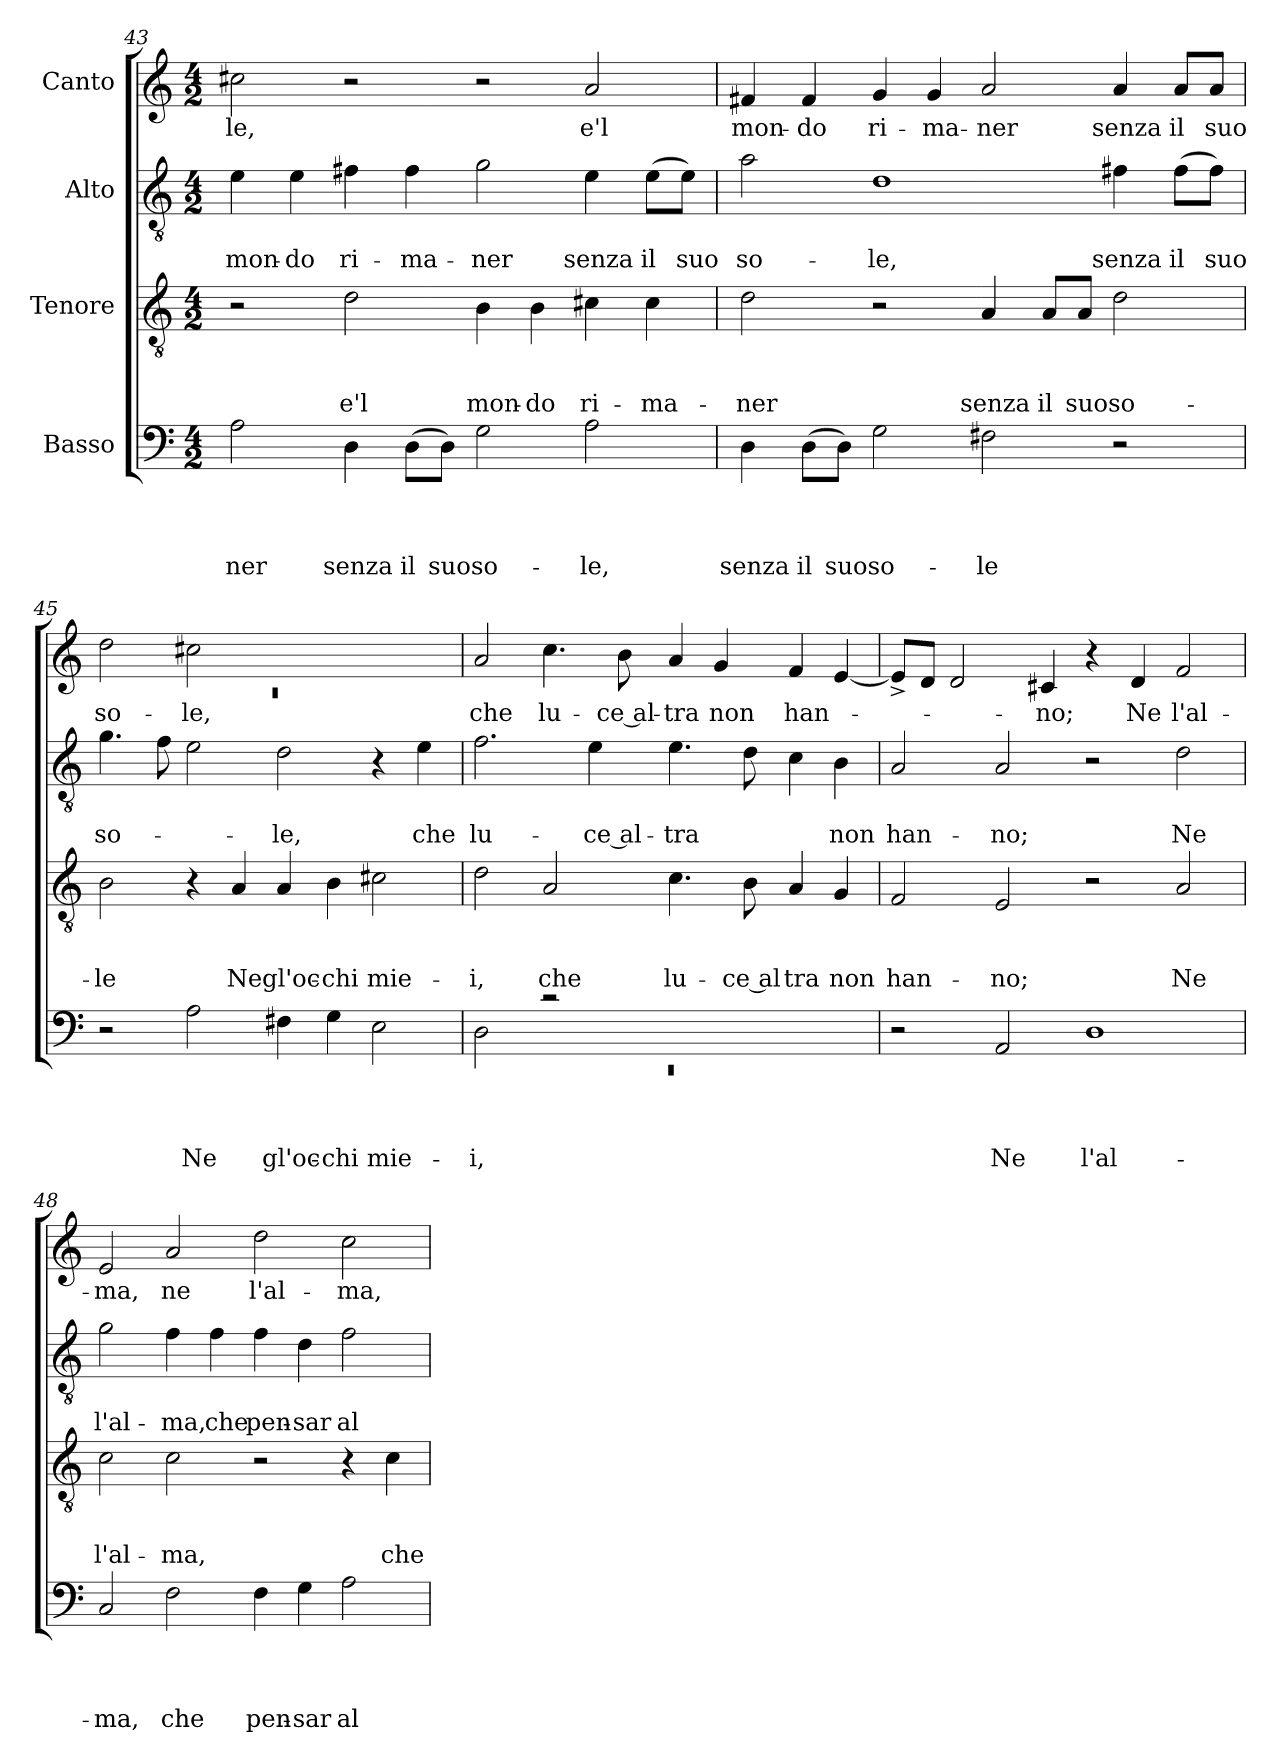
**kern	**text	**text	**text	**text	**kern	**text	**text	**text	**kern	**text	**text	**kern	**text
*part4	*part4	*part4	*part4	*part4	*part3	*part3	*part3	*part3	*part2	*part2	*part2	*part1	*part1
*staff4	*staff4	*staff4	*staff4	*staff4	*staff3	*staff3	*staff3	*staff3	*staff2	*staff2	*staff2	*staff1	*staff1
*I"Basso	*	*	*	*	*I"Tenore	*	*	*	*I"Alto	*	*	*I"Canto	*
!!LO:LB:g=z
*clefF4	*	*	*	*	*clefGv2	*	*	*	*clefGv2	*	*	*clefG2	*
*k[]	*	*	*	*	*k[]	*	*	*	*k[]	*	*	*k[]	*
*C:	*	*	*	*	*C:	*	*	*	*C:	*	*	*C:	*
*M4/2	*	*	*	*	*M4/2	*	*	*	*M4/2	*	*	*M4/2	*
=43	=43	=43	=43	=43	=43	=43	=43	=43	=43	=43	=43	=43	=43
!	!	!	!	!LO:LY:b	!	!	!	!	!	!	!LO:LY:b	!	!LO:LY:b
2A\	.	.	.	-ner	2r	.	.	.	4e\	.	mon-	2cc#X\	-le,
!	!	!	!	!	!	!	!	!	!	!	!LO:LY:b:rj	!	!
.	.	.	.	.	.	.	.	.	4e\	.	-do	.	.
!	!	!	!	!LO:LY:b	!	!	!	!LO:LY:b	!	!	!LO:LY:b	!	!
4D\	.	.	.	sen­za	2d\	.	.	e'l	4f#X\	.	ri-	2r	.
!	!	!	!	!LO:LY:b	!	!	!	!	!	!	!LO:LY:b	!	!
(<8D\L	.	.	.	il	.	.	.	.	4f#\	.	-ma-	.	.
!	!	!	!	!LO:LY:b	!	!	!	!	!	!	!	!	!
8D\J)	.	.	.	suo	.	.	.	.	.	.	.	.	.
!	!	!	!	!LO:LY:b	!	!	!	!LO:LY:b	!	!	!LO:LY:b	!	!
2G\	.	.	.	so-	4B\	.	.	mon-	2g\	.	-ner	2r	.
!	!	!	!	!	!	!	!	!LO:LY:b:rj	!	!	!	!	!
.	.	.	.	.	4B\	.	.	-do	.	.	.	.	.
!	!	!	!	!LO:LY:b	!	!	!	!LO:LY:b	!	!	!LO:LY:b	!	!LO:LY:b
2A\	.	.	.	-le,	4c#X\	.	.	ri-	4e\	.	sen­za	2a/	e'l
!	!	!	!	!	!	!	!	!LO:LY:b	!	!	!LO:LY:b	!	!
.	.	.	.	.	4c#\	.	.	-ma-	(<8e\L	.	il	.	.
!	!	!	!	!	!	!	!	!	!	!	!LO:LY:b	!	!
.	.	.	.	.	.	.	.	.	8e\J)	.	suo	.	.
=44	=44	=44	=44	=44	=44	=44	=44	=44	=44	=44	=44	=44	=44
!	!	!	!	!LO:LY:b	!	!	!	!LO:LY:b	!	!	!LO:LY:b	!	!LO:LY:b
4D\	.	.	.	sen­za	2d\	.	.	-ner	2a\	.	so-	4f#X/	mon-
!	!	!	!	!LO:LY:b	!	!	!	!	!	!	!	!	!LO:LY:b:rj
(<8D\L	.	.	.	il	.	.	.	.	.	.	.	4f#/	-do
!	!	!	!	!LO:LY:b	!	!	!	!	!	!	!	!	!
8D\J)	.	.	.	suo	.	.	.	.	.	.	.	.	.
!	!	!	!	!LO:LY:b	!	!	!	!	!	!	!LO:LY:b	!	!LO:LY:b
2G\	.	.	.	so-	2r	.	.	.	1d	.	-le,	4g/	ri-
!	!	!	!	!	!	!	!	!	!	!	!	!	!LO:LY:b
.	.	.	.	.	.	.	.	.	.	.	.	4g/	-ma-
!	!	!	!	!LO:LY:b	!	!	!	!LO:LY:b	!	!	!	!	!LO:LY:b
2F#X\	.	.	.	-le	4A/	.	.	sen­za	.	.	.	2a/	-ner
!	!	!	!	!	!	!	!	!LO:LY:b	!	!	!	!	!
.	.	.	.	.	8A/L	.	.	il	.	.	.	.	.
!	!	!	!	!	!	!	!	!LO:LY:b	!	!	!	!	!
.	.	.	.	.	8A/J	.	.	suo	.	.	.	.	.
!	!	!	!	!	!	!	!	!LO:LY:b	!	!	!LO:LY:b	!	!LO:LY:b
2r	.	.	.	.	2d\	.	.	so-	4f#X\	.	sen­za	4a/	sen­za
!	!	!	!	!	!	!	!	!	!	!	!LO:LY:b	!	!LO:LY:b
.	.	.	.	.	.	.	.	.	(<8f#\L	.	il	8a/L	il
!	!	!	!	!	!	!	!	!	!	!	!LO:LY:b	!	!LO:LY:b
.	.	.	.	.	.	.	.	.	8f#\J)	.	suo	8a/J	suo
=45	=45	=45	=45	=45	=45	=45	=45	=45	=45	=45	=45	=45	=45
*	*	*	*	*	*	*	*	*	*	*	*	*^	*
!	!	!	!	!	!	!	!	!LO:LY:b	!	!	!LO:LY:b	!	!LO:N:vis=1	!LO:LY:b
2r	.	.	.	.	2B\	.	.	-le	4.g\	.	so-	2dd\	0rc	so-
.	.	.	.	.	.	.	.	.	8f\	.	.	.	.	.
!	!	!	!	!LO:LY:b	!	!	!	!	!	!	!	!	!	!LO:LY:b
2A\	.	.	.	Ne	4r	.	.	.	2e\	.	.	2cc#X\	.	-le,
!	!	!	!	!	!	!	!	!LO:LY:b	!	!	!	!	!	!
.	.	.	.	.	4A/	.	.	Ne	.	.	.	.	.	.
!	!	!	!	!LO:LY:b	!	!	!	!LO:LY:b	!	!	!LO:LY:b	!	!	!
4F#X\	.	.	.	gl'oc-	4A/	.	.	gl'oc-	2d\	.	-le,	1ryy	.	.
!	!	!	!	!LO:LY:b:rj	!	!	!	!LO:LY:b:rj	!	!	!	!	!	!
4G\	.	.	.	-chi	4B\	.	.	-chi	.	.	.	.	.	.
!	!	!	!	!LO:LY:b	!	!	!	!LO:LY:b	!	!	!	!	!	!
2E\	.	.	.	mie-	2c#X\	.	.	mie-	4r	.	.	.	.	.
!	!	!	!	!	!	!	!	!	!	!	!LO:LY:b	!	!	!
.	.	.	.	.	.	.	.	.	4e\	.	che	.	.	.
*	*	*	*	*	*	*	*	*	*	*	*	*v	*v	*
!!LO:PB:g=z
=46	=46	=46	=46	=46	=46	=46	=46	=46	=46	=46	=46	=46	=46
*^	*	*	*	*	*	*	*	*	*	*	*	*	*
!	!LO:N:vis=1	!	!	!	!LO:LY:b	!	!	!	!LO:LY:b	!	!	!LO:LY:b	!	!LO:LY:b
2D\	0rEE	.	.	.	-i,	2d\	.	.	-i,	2.f\	.	lu-	2a/	che
!	!	!	!	!	!	!	!	!	!LO:LY:b	!	!	!	!	!LO:LY:b
2rc	.	.	.	.	.	2A/	.	.	che	.	.	.	4.cc\	lu-
!	!	!	!	!	!	!	!	!	!	!	!	!LO:LY:b:rj	!	!
.	.	.	.	.	.	.	.	.	.	4e\	.	-ce al-	.	.
!	!	!	!	!	!	!	!	!	!	!	!	!	!	!LO:LY:b:rj
.	.	.	.	.	.	.	.	.	.	.	.	.	8b\	-ce al-
!	!	!	!	!	!	!	!	!	!LO:LY:b	!	!	!LO:LY:b	!	!LO:LY:b:rj
1ryy	.	.	.	.	.	4.c\	.	.	lu-	4.e\	.	-tra	4a/	-tra
!	!	!	!	!	!	!	!	!	!	!	!	!	!	!LO:LY:b
.	.	.	.	.	.	.	.	.	.	.	.	.	4g/	non
!	!	!	!	!	!	!	!	!	!LO:LY:b:rj	!	!	!	!	!
.	.	.	.	.	.	8B\	.	.	-ce al	8d\	.	.	.	.
!	!	!	!	!	!	!	!	!	!LO:LY:b	!	!	!	!	!LO:LY:b
.	.	.	.	.	.	4A/	.	.	tra	4c\	.	.	4f/	han-
!	!	!	!	!	!	!	!	!	!LO:LY:b	!	!	!LO:LY:b	!	!
.	.	.	.	.	.	4G/	.	.	non	4B\	.	non	[<4e/	.
*v	*v	*	*	*	*	*	*	*	*	*	*	*	*	*
=47	=47	=47	=47	=47	=47	=47	=47	=47	=47	=47	=47	=47	=47
!	!	!	!	!	!	!	!	!LO:LY:b	!	!	!LO:LY:b	!	!
2r	.	.	.	.	2F/	.	.	han-	2A/	.	han-	8e^</L]	.
.	.	.	.	.	.	.	.	.	.	.	.	8d/J	.
.	.	.	.	.	.	.	.	.	.	.	.	2d/	.
!	!	!	!	!LO:LY:b	!	!	!	!LO:LY:b	!	!	!LO:LY:b	!	!
2AA/	.	.	.	Ne	2E/	.	.	-no;	2A/	.	-no;	.	.
!	!	!	!	!	!	!	!	!	!	!	!	!	!LO:LY:b
.	.	.	.	.	.	.	.	.	.	.	.	4c#X/	-no;
!	!	!	!	!LO:LY:b	!	!	!	!	!	!	!	!	!
1D	.	.	.	l'al-	2r	.	.	.	2r	.	.	4r	.
!	!	!	!	!	!	!	!	!	!	!	!	!	!LO:LY:b
.	.	.	.	.	.	.	.	.	.	.	.	4d/	Ne
!	!	!	!	!	!	!	!	!LO:LY:b	!	!	!LO:LY:b	!	!LO:LY:b
.	.	.	.	.	2A/	.	.	Ne	2d\	.	Ne	2f/	l'al-
=48	=48	=48	=48	=48	=48	=48	=48	=48	=48	=48	=48	=48	=48
!	!	!	!	!LO:LY:b	!	!	!	!LO:LY:b	!	!	!LO:LY:b	!	!LO:LY:b
2C/	.	.	.	-ma,	2c\	.	.	l'al-	2g\	.	l'al-	2e/	-ma,
!	!	!	!	!LO:LY:b	!	!	!	!LO:LY:b	!	!	!LO:LY:b	!	!LO:LY:b
2F\	.	.	.	che	2c\	.	.	-ma,	4f\	.	-ma,	2a/	ne
!	!	!	!	!	!	!	!	!	!	!	!LO:LY:b	!	!
.	.	.	.	.	.	.	.	.	4f\	.	che	.	.
!	!	!	!	!LO:LY:b	!	!	!	!	!	!	!LO:LY:b	!	!LO:LY:b
4F\	.	.	.	pen-	2r	.	.	.	4f\	.	pen-	2dd\	l'al-
!	!	!	!	!LO:LY:b:rj	!	!	!	!	!	!	!LO:LY:b:rj	!	!
4G\	.	.	.	-sar	.	.	.	.	4d\	.	-sar	.	.
!	!	!	!	!LO:LY:b	!	!	!	!	!	!	!LO:LY:b	!	!LO:LY:b
2A\	.	.	.	al-	4r	.	.	.	2f\	.	al-	2cc\	-ma,
!	!	!	!	!	!	!	!	!LO:LY:b	!	!	!	!	!
.	.	.	.	.	4c\	.	.	che	.	.	.	.	.
=	=	=	=	=	=	=	=	=	=	=	=	=	=
*-	*-	*-	*-	*-	*-	*-	*-	*-	*-	*-	*-	*-	*-
